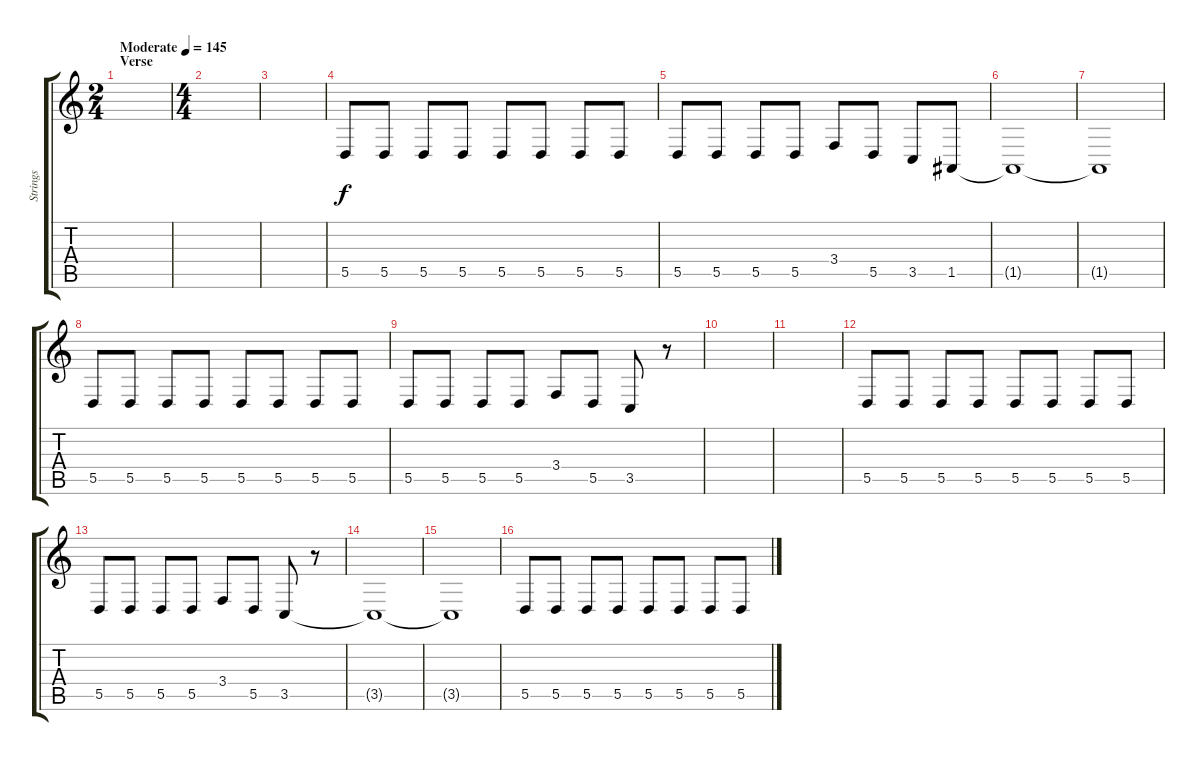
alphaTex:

\track ("Strings" "Strings") {instrument viola}
\staff {score tabs}
\tuning (E4 B3 G3 D3 A2 E2) {hide}
\ts (2 4)
\section ("" "Verse")
\tempo (145 "Moderate")
\clef g2
\ks c
|
\ts (4 4)
|
|
5.5.8 5.5.8 5.5.8 5.5.8 5.5.8 5.5.8 5.5.8 5.5.8 |
5.5.8 5.5.8 5.5.8 5.5.8 3.4.8 5.5.8 3.5.8 1.5.8 |
1.5{t}.1 |
1.5{t}.1 |
5.5.8 5.5.8 5.5.8 5.5.8 5.5.8 5.5.8 5.5.8 5.5.8 |
5.5.8 5.5.8 5.5.8 5.5.8 3.4.8 5.5.8 3.5.8 r.8 |
|
|
5.5.8 5.5.8 5.5.8 5.5.8 5.5.8 5.5.8 5.5.8 5.5.8 |
5.5.8 5.5.8 5.5.8 5.5.8 3.4.8 5.5.8 3.5.8 r.8 |
3.5{t}.1 |
3.5{t}.1 |
5.5.8 5.5.8 5.5.8 5.5.8 5.5.8 5.5.8 5.5.8 5.5.8
